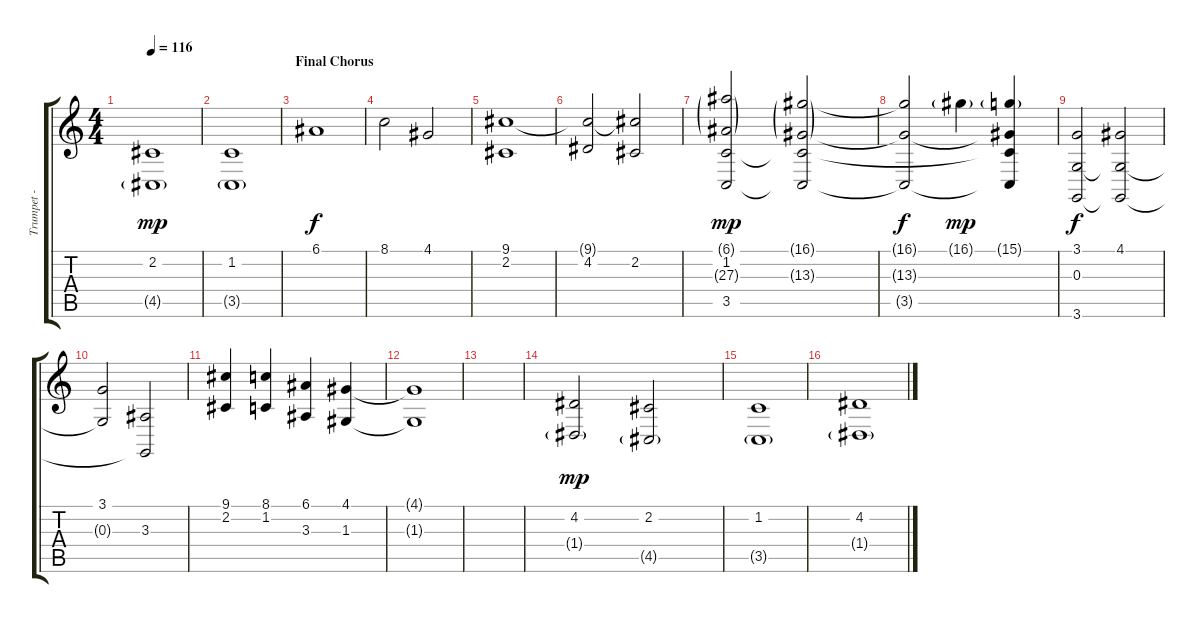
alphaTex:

\track ("Trumpet - Pavel Skopal(guest)" "Trumpet - ") {instrument trumpet}
\staff {score tabs}
\tuning (E4 B3 G3 D3 A2 E2) {hide}
\ts (4 4)
\tempo 116
\clef g2
\ks c
(2.2 4.5{g}).1{dy mp} |
(1.2 3.5{g}).1 |
\section ("" "Final Chorus")
6.1.1{dy f} |
8.1.2 4.1.2 |
(9.1 2.2).1 |
(9.1{t} 4.2).2 (9.1{t} 2.2).2 |
(6.1{g} 1.2 27.3{g} 3.5).2{dy mp} (16.1{g} 1.2{t} 13.3{g} 3.5{t}).2 |
(16.1{t} 13.3{t} 3.5{t}).2{dy f} 16.1{g}.4{dy mp} (15.1{g} 1.2{t} 13.3{t} 3.5{t}).4 |
(3.1 0.3 3.6).2{dy f} (4.1 0.3{t} 3.6{t}).2 |
(3.1 0.3{t}).2 (3.3 3.6{t}).2 |
(9.1 2.2).4 (8.1 1.2).4 (6.1 3.3).4 (4.1 1.3).4 |
(4.1{t} 1.3{t}).1 |
|
(4.2 1.4{g}).2{dy mp} (2.2 4.5{g}).2 |
(1.2 3.5{g}).1 |
(4.2 1.4{g}).1
